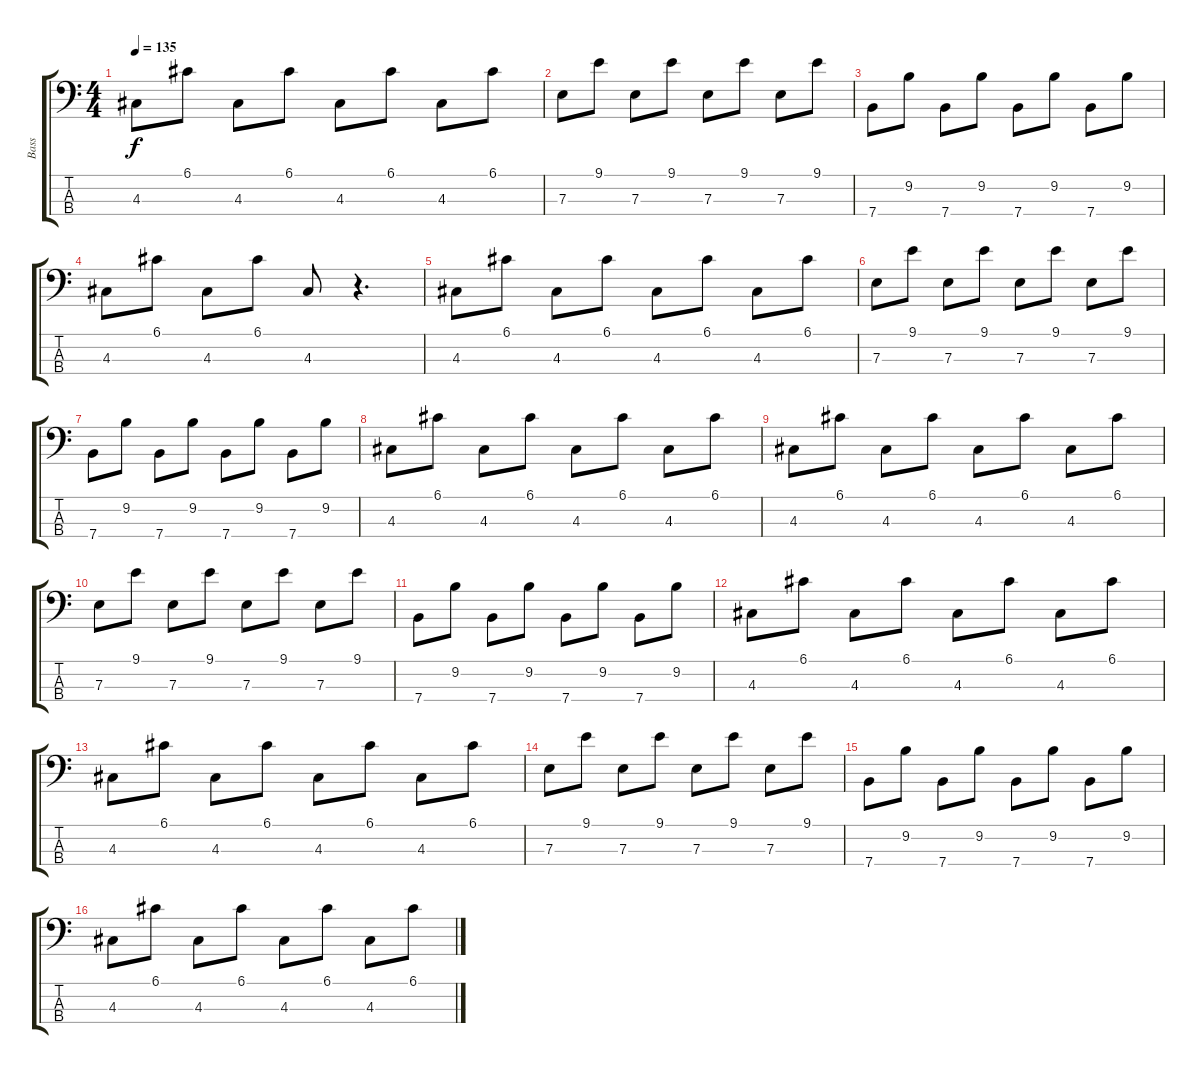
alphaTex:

\track ("Bass" "Bass") {instrument electricbasspick}
\staff {score tabs}
\tuning (G2 D2 A1 E1) {hide}
\ts (4 4)
\tempo 135
\clef f4
\ks c
4.3.8{dy f} 6.1.8 4.3.8 6.1.8 4.3.8 6.1.8 4.3.8 6.1.8 |
7.3.8 9.1.8 7.3.8 9.1.8 7.3.8 9.1.8 7.3.8 9.1.8 |
7.4.8 9.2.8 7.4.8 9.2.8 7.4.8 9.2.8 7.4.8 9.2.8 |
4.3.8 6.1.8 4.3.8 6.1.8 4.3.8 r.4{d} |
4.3.8 6.1.8 4.3.8 6.1.8 4.3.8 6.1.8 4.3.8 6.1.8 |
7.3.8 9.1.8 7.3.8 9.1.8 7.3.8 9.1.8 7.3.8 9.1.8 |
7.4.8 9.2.8 7.4.8 9.2.8 7.4.8 9.2.8 7.4.8 9.2.8 |
4.3.8 6.1.8 4.3.8 6.1.8 4.3.8 6.1.8 4.3.8 6.1.8 |
4.3.8 6.1.8 4.3.8 6.1.8 4.3.8 6.1.8 4.3.8 6.1.8 |
7.3.8 9.1.8 7.3.8 9.1.8 7.3.8 9.1.8 7.3.8 9.1.8 |
7.4.8 9.2.8 7.4.8 9.2.8 7.4.8 9.2.8 7.4.8 9.2.8 |
4.3.8 6.1.8 4.3.8 6.1.8 4.3.8 6.1.8 4.3.8 6.1.8 |
4.3.8 6.1.8 4.3.8 6.1.8 4.3.8 6.1.8 4.3.8 6.1.8 |
7.3.8 9.1.8 7.3.8 9.1.8 7.3.8 9.1.8 7.3.8 9.1.8 |
7.4.8 9.2.8 7.4.8 9.2.8 7.4.8 9.2.8 7.4.8 9.2.8 |
4.3.8 6.1.8 4.3.8 6.1.8 4.3.8 6.1.8 4.3.8 6.1.8
